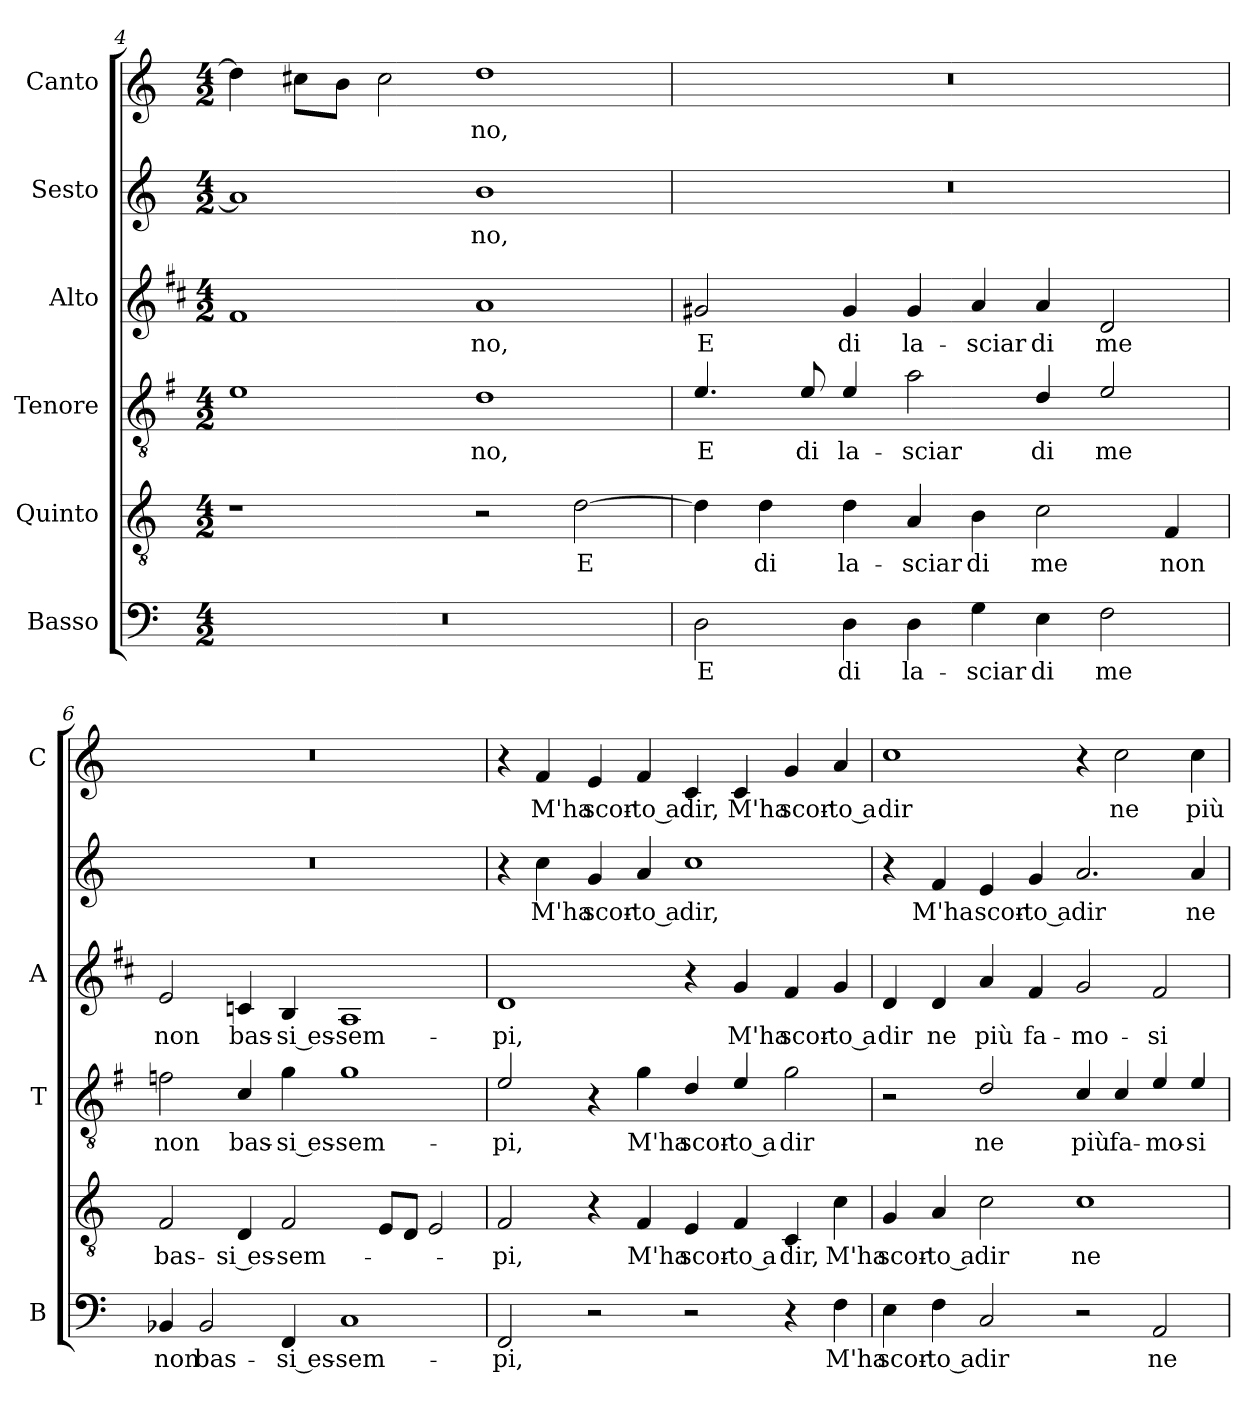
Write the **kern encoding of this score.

**kern	**text	**kern	**text	**kern	**text	**kern	**text	**kern	**text	**kern	**text
*part6	*part6	*part5	*part5	*part4	*part4	*part3	*part3	*part2	*part2	*part1	*part1
*staff6	*staff6	*staff5	*staff5	*staff4	*staff4	*staff3	*staff3	*staff2	*staff2	*staff1	*staff1
*I"Basso	*	*I"Quinto	*	*I"Tenore	*	*I"Alto	*	*I"Sesto	*	*I"Canto	*
*I'B	*	*	*	*I'T	*	*I'A	*	*	*	*I'C	*
*clefF4	*	*clefGv2	*	*clefGv2	*	*clefG2	*	*clefG2	*	*clefG2	*
*	*	*	*	*ITrd4c7	*	*ITrd1c2	*	*	*	*	*
*k[]	*	*k[]	*	*k[]	*	*k[]	*	*k[]	*	*k[]	*
*C:	*	*C:	*	*C:	*	*C:	*	*C:	*	*C:	*
*M4/2	*	*M4/2	*	*M4/2	*	*M4/2	*	*M4/2	*	*M4/2	*
=4	=4	=4	=4	=4	=4	=4	=4	=4	=4	=4	=4
0r	.	1r	.	1A	.	1e	.	1a]	.	4dd\]	.
.	.	.	.	.	.	.	.	.	.	8cc#X\L	.
.	.	.	.	.	.	.	.	.	.	8b\J	.
.	.	.	.	.	.	.	.	.	.	2cc#\	.
!	!	!	!	!	!LO:LY:b	!	!LO:LY:b	!	!LO:LY:b	!	!LO:LY:b
.	.	2r	.	1G	-no,	1g	-no,	1b	-no,	1dd	-no,
!	!	!	!LO:LY:b	!	!	!	!	!	!	!	!
.	.	[2d\	E	.	.	.	.	.	.	.	.
!!LO:LB:g=z
=5	=5	=5	=5	=5	=5	=5	=5	=5	=5	=5	=5
!	!LO:LY:b	!	!	!	!LO:LY:b	!	!LO:LY:b	!	!	!	!
2D\	E	4d\]	.	4.A/	E	2f#X/	E	0r	.	0r	.
!	!	!	!LO:LY:b	!	!	!	!	!	!	!	!
.	.	4d\	di	.	.	.	.	.	.	.	.
!	!	!	!	!	!LO:LY:b	!	!	!	!	!	!
.	.	.	.	8A/	di	.	.	.	.	.	.
!	!LO:LY:b	!	!LO:LY:b	!	!LO:LY:b	!	!LO:LY:b	!	!	!	!
4D\	di	4d\	la-	4A/	la-	4f#/	di	.	.	.	.
!	!LO:LY:b	!	!LO:LY:b	!	!LO:LY:b	!	!LO:LY:b	!	!	!	!
4D\	la-	4A/	-sciar	2d\	-sciar	4f#/	la-	.	.	.	.
!	!LO:LY:b	!	!LO:LY:b	!	!	!	!LO:LY:b	!	!	!	!
4G\	-sciar	4B\	di	.	.	4g/	-sciar	.	.	.	.
!	!LO:LY:b	!	!LO:LY:b	!	!LO:LY:b	!	!LO:LY:b	!	!	!	!
4E\	di	2c\	me	4G/	di	4g/	di	.	.	.	.
!	!LO:LY:b	!	!	!	!LO:LY:b	!	!LO:LY:b	!	!	!	!
2F\	me	.	.	2A/	me	2c/	me	.	.	.	.
!	!	!	!LO:LY:b	!	!	!	!	!	!	!	!
.	.	4F/	non	.	.	.	.	.	.	.	.
=6	=6	=6	=6	=6	=6	=6	=6	=6	=6	=6	=6
!	!LO:LY:b	!	!LO:LY:b	!	!LO:LY:b	!	!LO:LY:b	!	!	!	!
4BB-X/	non	2F/	bas-	2B-X\	non	2d/	non	0r	.	0r	.
!	!LO:LY:b	!	!	!	!	!	!	!	!	!	!
2BB-/	bas-	.	.	.	.	.	.	.	.	.	.
!	!	!	!LO:LY:b	!	!LO:LY:b	!	!LO:LY:b	!	!	!	!
.	.	4D/	-si es-	4F/	bas-	4B-X/	bas-	.	.	.	.
!	!LO:LY:b	!	!LO:LY:b	!	!LO:LY:b	!	!LO:LY:b	!	!	!	!
4FF/	-si es-	2F/	-sem-	4c\	-si es-	4A/	-si es-	.	.	.	.
!	!LO:LY:b	!	!	!	!LO:LY:b	!	!LO:LY:b	!	!	!	!
1C	-sem-	.	.	1c	-sem-	1G	-sem-	.	.	.	.
.	.	8E/L	.	.	.	.	.	.	.	.	.
.	.	8D/J	.	.	.	.	.	.	.	.	.
.	.	2E/	.	.	.	.	.	.	.	.	.
=7	=7	=7	=7	=7	=7	=7	=7	=7	=7	=7	=7
!	!LO:LY:b	!	!LO:LY:b	!	!LO:LY:b	!	!LO:LY:b	!	!	!	!
2FF/	-pi,	2F/	-pi,	2A/	-pi,	1c	-pi,	4r	.	4r	.
!	!	!	!	!	!	!	!	!	!LO:LY:b	!	!LO:LY:b
.	.	.	.	.	.	.	.	4cc\	M'ha	4f/	M'ha
!	!	!	!	!	!	!	!	!	!LO:LY:b	!	!LO:LY:b
2r	.	4r	.	4r	.	.	.	4g/	scor-	4e/	scor-
!	!	!	!LO:LY:b	!	!LO:LY:b	!	!	!	!LO:LY:b	!	!LO:LY:b
.	.	4F/	M'ha	4c\	M'ha	.	.	4a/	-to a	4f/	-to a
!	!	!	!LO:LY:b	!	!LO:LY:b	!	!	!	!LO:LY:b	!	!LO:LY:b
2r	.	4E/	scor-	4G/	scor-	4r	.	1cc	dir,	4c/	dir,
!	!	!	!LO:LY:b	!	!LO:LY:b	!	!LO:LY:b	!	!	!	!LO:LY:b
.	.	4F/	-to a	4A/	-to a	4f/	M'ha	.	.	4c/	M'ha
!	!	!	!LO:LY:b	!	!LO:LY:b	!	!LO:LY:b	!	!	!	!LO:LY:b
4r	.	4C/	dir,	2c\	dir	4e/	scor-	.	.	4g/	scor-
!	!LO:LY:b	!	!LO:LY:b	!	!	!	!LO:LY:b	!	!	!	!LO:LY:b
4F\	M'ha	4c\	M'ha	.	.	4f/	-to a	.	.	4a/	-to a
=8	=8	=8	=8	=8	=8	=8	=8	=8	=8	=8	=8
!	!LO:LY:b	!	!LO:LY:b	!	!	!	!LO:LY:b	!	!	!	!LO:LY:b
4E\	scor-	4G/	scor-	2r	.	4c/	dir	4r	.	1cc	dir
!	!LO:LY:b	!	!LO:LY:b	!	!	!	!LO:LY:b	!	!LO:LY:b	!	!
4F\	-to a	4A/	-to a	.	.	4c/	ne	4f/	M'ha	.	.
!	!LO:LY:b	!	!LO:LY:b	!	!LO:LY:b	!	!LO:LY:b	!	!LO:LY:b	!	!
2C/	dir	2c\	dir	2G/	ne	4g/	più	4e/	scor-	.	.
!	!	!	!	!	!	!	!LO:LY:b	!	!LO:LY:b	!	!
.	.	.	.	.	.	4e/	fa-	4g/	-to a	.	.
!	!	!	!LO:LY:b	!	!LO:LY:b	!	!LO:LY:b	!	!LO:LY:b	!	!
2r	.	1c	ne	4F/	più	2f/	-mo-	2.a/	dir	4r	.
!	!	!	!	!	!LO:LY:b	!	!	!	!	!	!LO:LY:b
.	.	.	.	4F/	fa-	.	.	.	.	2cc\	ne
!	!LO:LY:b	!	!	!	!LO:LY:b	!	!LO:LY:b	!	!	!	!
2AA/	ne	.	.	4A/	-mo-	2e/	-si	.	.	.	.
!	!	!	!	!	!LO:LY:b	!	!	!	!LO:LY:b	!	!LO:LY:b
.	.	.	.	4A/	-si	.	.	4a/	ne	4cc\	più
=	=	=	=	=	=	=	=	=	=	=	=
*-	*-	*-	*-	*-	*-	*-	*-	*-	*-	*-	*-
